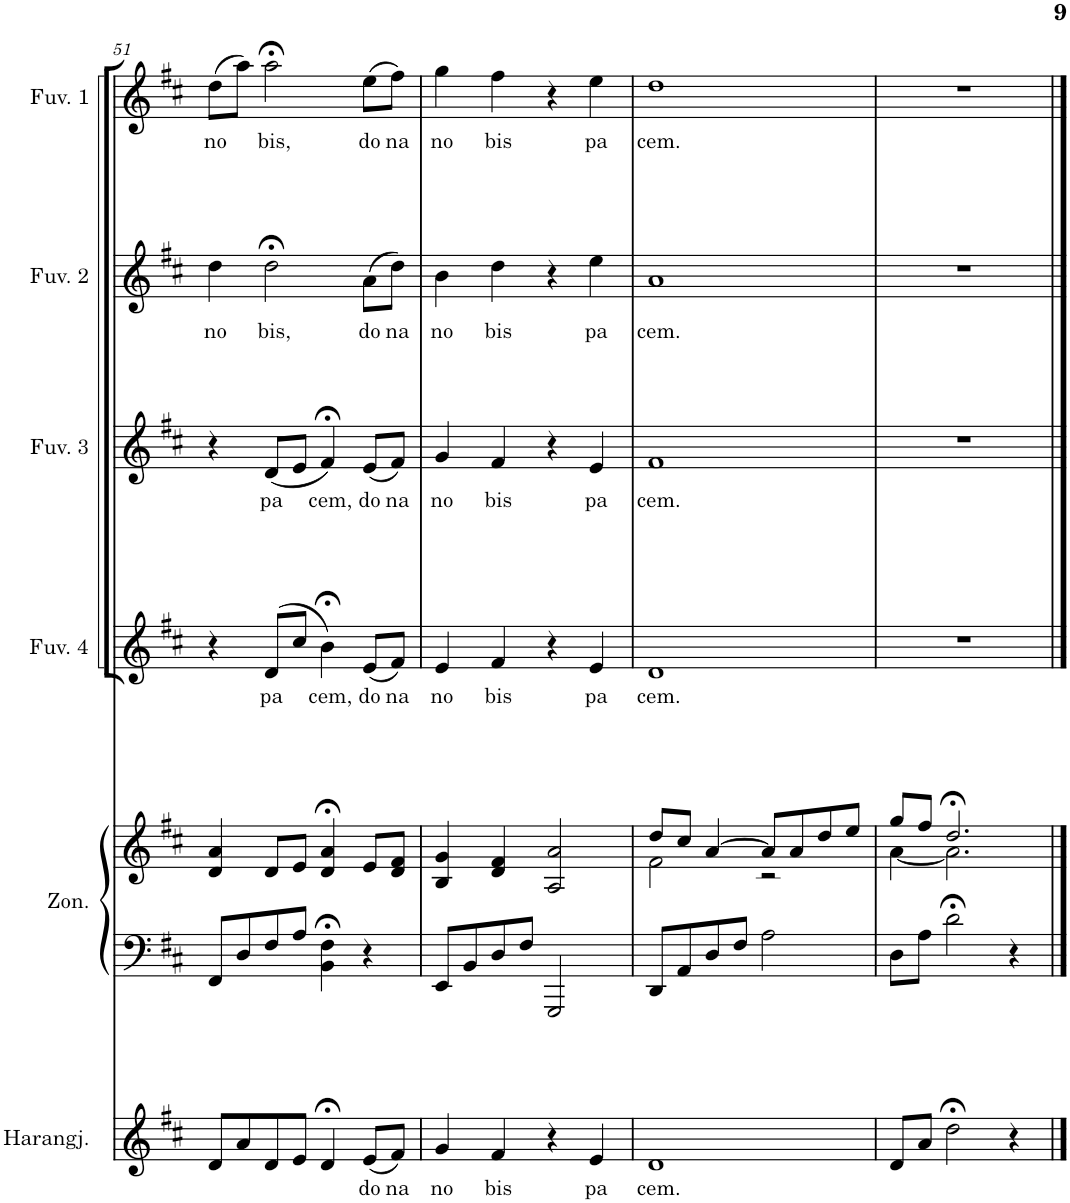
**kern	**text	**kern	**kern	**kern	**text	**kern	**text	**kern	**text	**kern	**text
*part6	*part6	*part5	*part5	*part4	*part4	*part3	*part3	*part2	*part2	*part1	*part1
*staff7	*staff7	*staff6	*staff5	*staff4	*staff4	*staff3	*staff3	*staff2	*staff2	*staff1	*staff1
*I"Harangjáték	*	*I"Zongora	*	*I"Fuvola 4	*	*I"Fuvola 3	*	*I"Fuvola 2	*	*I"Fuvola 1	*
*I'Harangj.	*	*I'Zon.	*	*I'Fuv. 4	*	*I'Fuv. 3	*	*I'Fuv. 2	*	*I'Fuv. 1	*
!!LO:PB:g=z
*clefG2	*	*clefF4	*clefG2	*clefG2	*	*clefG2	*	*clefG2	*	*clefG2	*
*Trd-14c-24	*	*	*	*	*	*	*	*	*	*	*
*k[f#c#]	*	*k[f#c#]	*k[f#c#]	*k[f#c#]	*	*k[f#c#]	*	*k[f#c#]	*	*k[f#c#]	*
*M4/4	*	*M4/4	*M4/4	*M4/4	*	*M4/4	*	*M4/4	*	*M4/4	*
=51	=51	=51	=51	=51	=51	=51	=51	=51	=51	=51	=51
!	!	!	!	!	!	!	!	!	!LO:LY:b	!	!LO:LY:b
8d/L	.	8FF#/L	4d/ 4a/	4r	.	4r	.	4dd\	no	(8dd\L	no
8a/	.	8D/	.	.	.	.	.	.	.	8aa\J)	.
!	!	!	!	!	!LO:LY:b	!	!LO:LY:b	!	!LO:LY:b	!	!LO:LY:b
8d/	.	8F#/	8d/L	(8d/L	pa	(8d/L	pa	2dd;<\	bis,	2aa;<\	bis,
8e/J	.	8A/J	8e/J	8cc#/J	.	8e/J	.	.	.	.	.
!	!	!	!	!	!LO:LY:b	!	!LO:LY:b	!	!	!	!
4d;</	.	4BB\;< 4F#\;<	4d/;< 4a/;<	4b;<\)	cem,	4f#;</)	cem,	.	.	.	.
!	!LO:LY:b	!	!	!	!LO:LY:b	!	!LO:LY:b	!	!LO:LY:b	!	!LO:LY:b
(8e/L	do	4r	8e/L	(8e/L	do	(8e/L	do	(8a\L	do	(8ee\L	do
!	!LO:LY:b	!	!	!	!LO:LY:b	!	!LO:LY:b	!	!LO:LY:b	!	!LO:LY:b
8f#/J)	na	.	8d/ 8f#/J	8f#/J)	na	8f#/J)	na	8dd\J)	na	8ff#\J)	na
=52	=52	=52	=52	=52	=52	=52	=52	=52	=52	=52	=52
!	!LO:LY:b	!	!	!	!LO:LY:b	!	!LO:LY:b	!	!LO:LY:b	!	!LO:LY:b
4g/	no	8EE/L	4B/ 4g/	4e/	no	4g/	no	4b\	no	4gg\	no
.	.	8BB/	.	.	.	.	.	.	.	.	.
!	!LO:LY:b	!	!	!	!LO:LY:b	!	!LO:LY:b	!	!LO:LY:b	!	!LO:LY:b
4f#/	bis	8D/	4d/ 4f#/	4f#/	bis	4f#/	bis	4dd\	bis	4ff#\	bis
.	.	8F#/J	.	.	.	.	.	.	.	.	.
4r	.	2GGG/	2A/ 2a/	4r	.	4r	.	4r	.	4r	.
!	!LO:LY:b	!	!	!	!LO:LY:b	!	!LO:LY:b	!	!LO:LY:b	!	!LO:LY:b
4e/	pa	.	.	4e/	pa	4e/	pa	4ee\	pa	4ee\	pa
=53	=53	=53	=53	=53	=53	=53	=53	=53	=53	=53	=53
!	!LO:LY:b	!	!	!	!LO:LY:b	!	!LO:LY:b	!	!LO:LY:b	!	!LO:LY:b
*	*	*	*^	*	*	*	*	*	*	*	*
1d	cem.	8DD/L	8dd/L	2f#\	1d	cem.	1f#	cem.	1a	cem.	1dd	cem.
.	.	8AA/	8cc#/J	.	.	.	.	.	.	.	.	.
.	.	8D/	[4a/	.	.	.	.	.	.	.	.	.
.	.	8F#/J	.	.	.	.	.	.	.	.	.	.
.	.	2A\	8a/L]	2r	.	.	.	.	.	.	.	.
.	.	.	8a/	.	.	.	.	.	.	.	.	.
.	.	.	8dd/	.	.	.	.	.	.	.	.	.
.	.	.	8ee/J	.	.	.	.	.	.	.	.	.
=54	=54	=54	=54	=54	=54	=54	=54	=54	=54	=54	=54	=54
8d/L	.	8D\L	8gg/L	[4a\	1r	.	1r	.	1r	.	1r	.
8a/J	.	8A\J	8ff#/J	.	.	.	.	.	.	.	.	.
2dd;<\	.	2d;<\	2.dd;</	2.a\]	.	.	.	.	.	.	.	.
4r	.	4r	.	.	.	.	.	.	.	.	.	.
*	*	*	*v	*v	*	*	*	*	*	*	*	*
==	==	==	==	==	==	==	==	==	==	==	==
*-	*-	*-	*-	*-	*-	*-	*-	*-	*-	*-	*-
